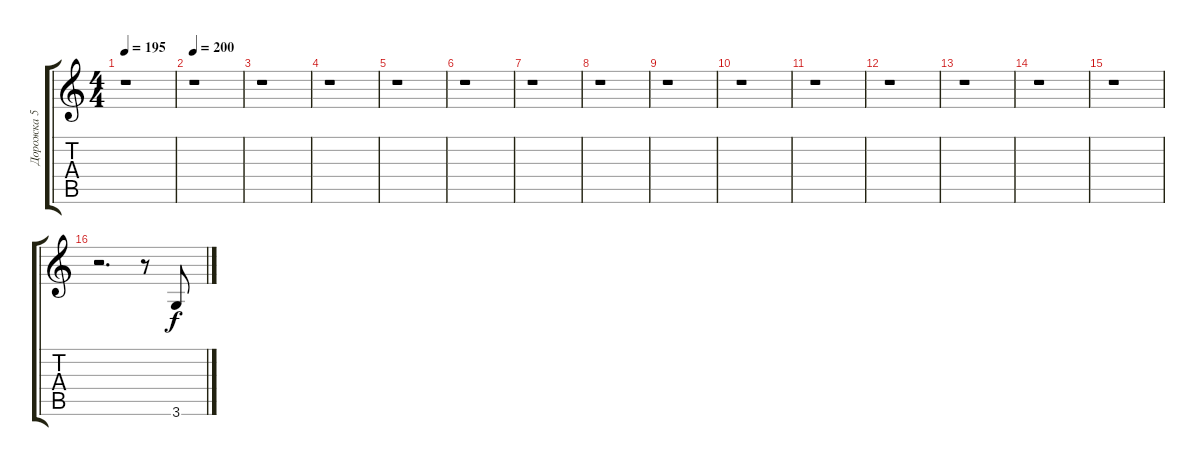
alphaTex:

\track ("Дорожка 5" "Дорожка 5") {instrument distortionguitar}
\staff {score tabs}
\tuning (E4 B3 G3 D3 A2 E2) {hide}
\ts (4 4)
\tempo 195
\clef g2
\ks c
r.1{dy f instrument distortionguitar} |
\tempo 200
r.1 |
r.1 |
r.1 |
r.1 |
r.1 |
r.1 |
r.1 |
r.1 |
r.1 |
r.1 |
r.1 |
r.1 |
r.1 |
r.1 |
r.2{d} r.8 3.6.8
